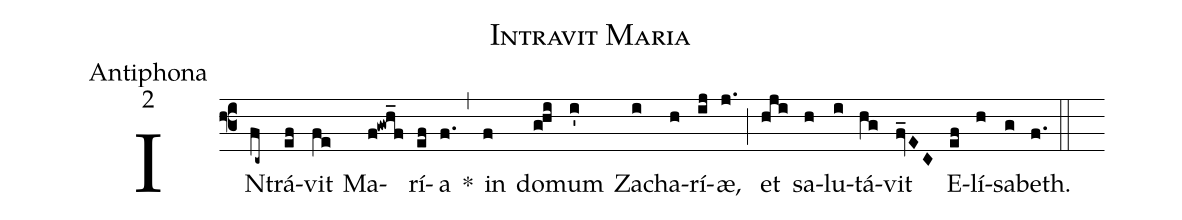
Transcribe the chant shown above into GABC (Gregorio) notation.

name:Intravit Maria;
office-part:Antiphona;
mode:2;
%%
(f3) IN(fc~)trá(ef)vit(fe) Ma(f!gwh_f)rí(ef)a(f.) *(,) in(f) do(ghi)mum(i') Za(i)cha(h)rí(ij)æ,(j.) (;) et(hji) sa(h)lu(i)tá(hg)vit(fv_EC) E(ef)lí(h)sa(g)beth.(f.) (::)

%<eu>E(h) u(h) o(h) u(g) a(e) e.</eu>(f.) (::)
